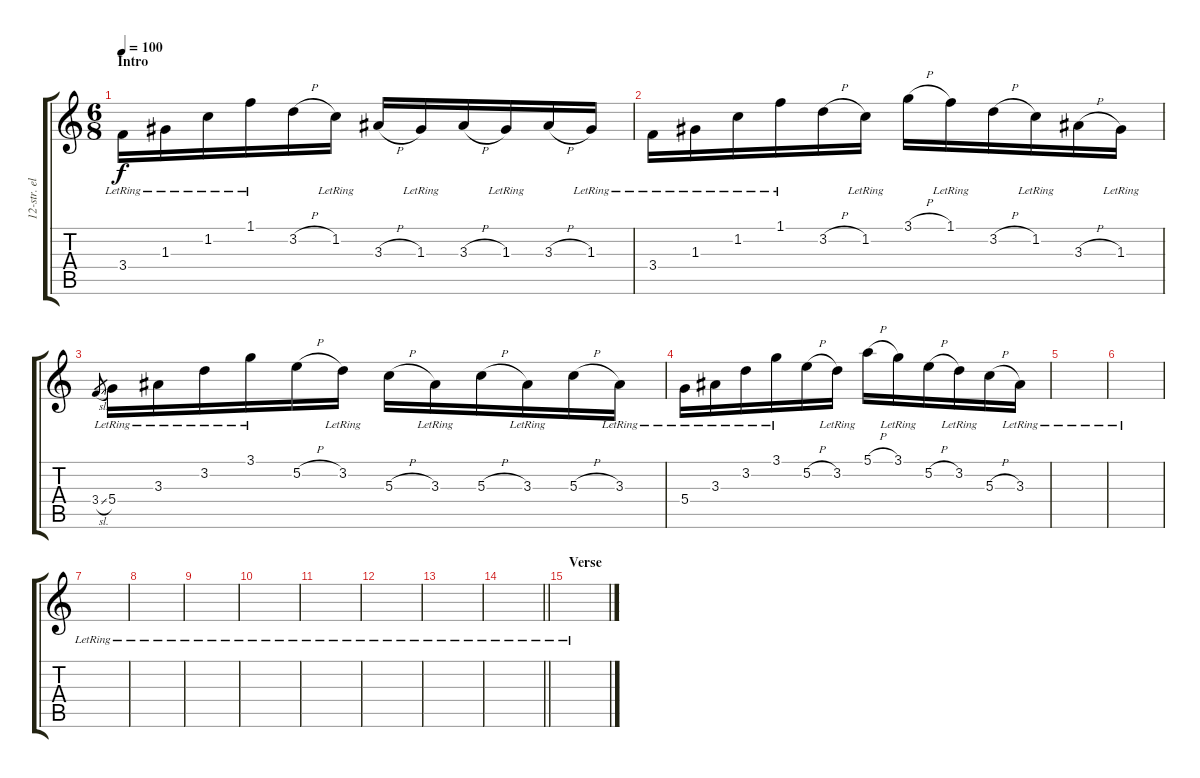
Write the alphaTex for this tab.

\track ("12-str. elec" "12-str. el") {instrument electricguitarclean}
\staff {score tabs}
\tuning (E4 B3 G3 D3 A2 D2) {hide}
\ts (6 8)
\section ("" "Intro")
\tempo 100
\clef g2
\ks c
3.4{lr}.16{dy f instrument electricguitarclean} 1.3{lr}.16 1.2{lr}.16 1.1{lr}.16 3.2{h}.16 1.2{lr}.16 3.3{h}.16 1.3{lr}.16 3.3{h}.16 1.3{lr}.16 3.3{h}.16 1.3{lr}.16 |
3.4{lr}.16 1.3{lr}.16 1.2{lr}.16 1.1{lr}.16 3.2{h}.16 1.2{lr}.16 3.1{h}.16 1.1{lr}.16 3.2{h}.16 1.2{lr}.16 3.3{h}.16 1.3{lr}.16 |
3.4{sl}.8{gr} 5.4{lr}.16 3.3{lr}.16 3.2{lr}.16 3.1{lr}.16 5.2{h}.16 3.2{lr}.16 5.3{h}.16 3.3{lr}.16 5.3{h}.16 3.3{lr}.16 5.3{h}.16 3.3{lr}.16 |
5.4{lr}.16 3.3{lr}.16 3.2{lr}.16 3.1{lr}.16 5.2{h}.16 3.2{lr}.16 5.1{h}.16 3.1{lr}.16 5.2{h}.16 3.2{lr}.16 5.3{h}.16 3.3{lr}.16 |
|
|
|
|
|
|
|
|
|
\barLineRight lightlight
|
\section ("" "Verse")
